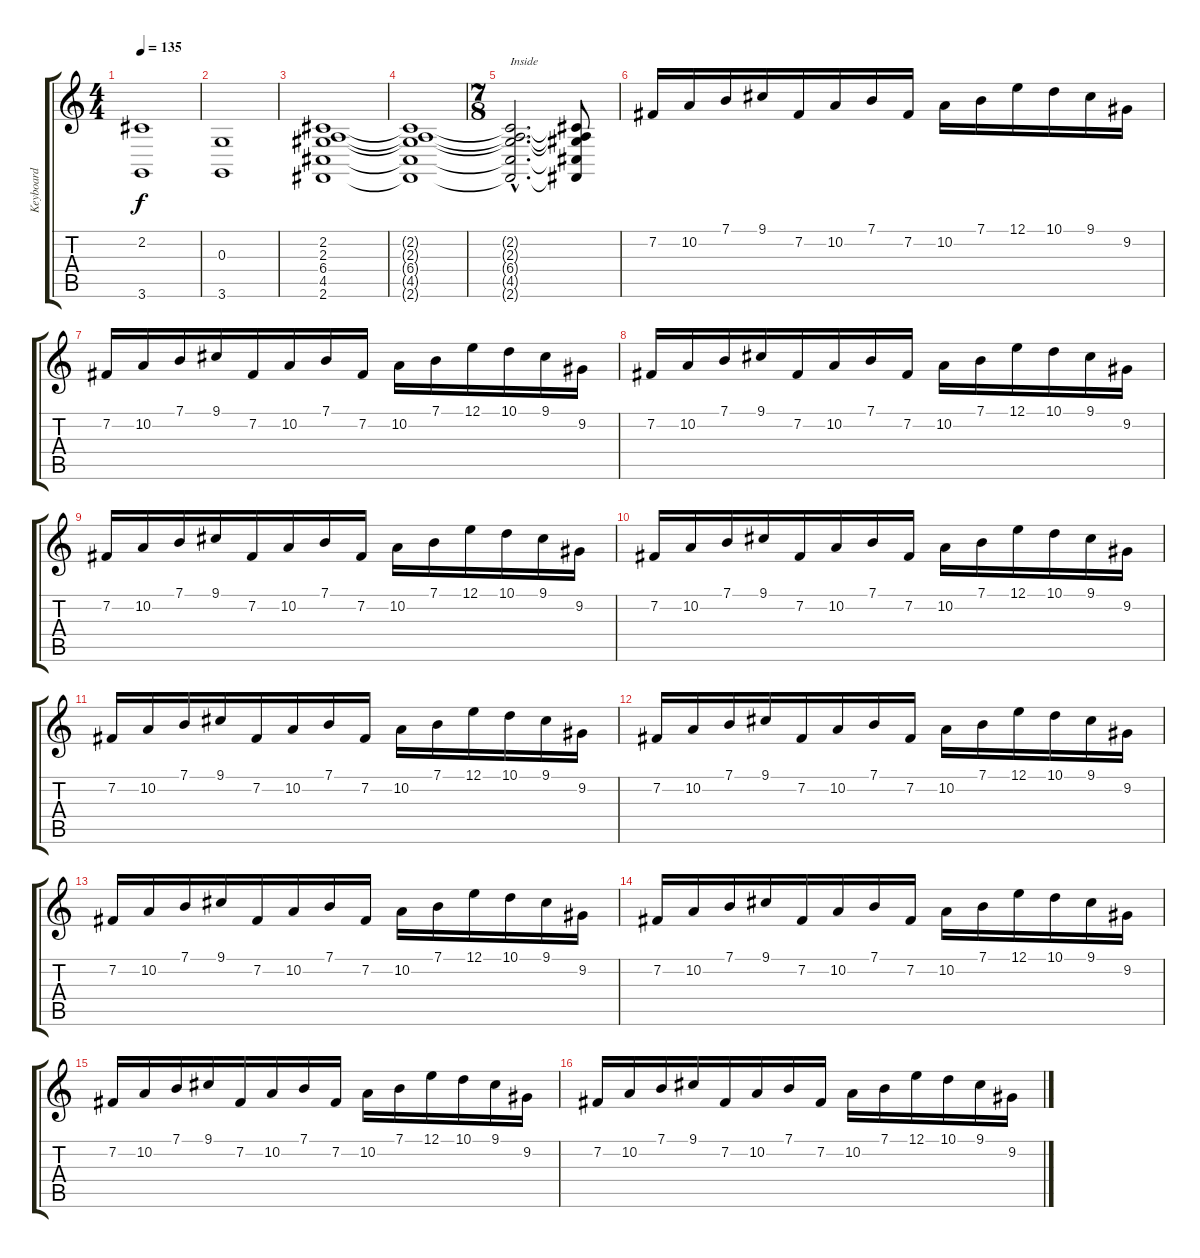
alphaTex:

\track ("Keyboard" "Keyboard") {instrument fx7echoes}
\staff {score tabs}
\tuning (E4 B3 G3 D3 A2 E2) {hide}
\ts (4 4)
\tempo 135
\clef g2
\ks c
(2.2 3.6).1{dy f} |
(0.3 3.6).1 |
(2.2 2.3 6.4 4.5 2.6).1 |
(2.2{t} 2.3{t} 6.4{t} 4.5{t} 2.6{t}).1{volume 7} |
\ts (7 8)
(2.2{hac t} 2.3{hac t} 6.4{hac t} 4.5{hac t} 2.6{hac t}).2{d txt "Inside"} (2.2{t} 2.3{t} 6.4{t} 4.5{t} 2.6{t}).8 |
7.2.16{volume 0 instrument electricgrandpiano} 10.2.16{volume 7} 7.1.16 9.1.16 7.2.16 10.2.16 7.1.16 7.2.16 10.2.16 7.1.16 12.1.16 10.1.16 9.1.16 9.2.16 |
7.2.16{volume 12 instrument electricgrandpiano} 10.2.16 7.1.16 9.1.16 7.2.16 10.2.16 7.1.16 7.2.16 10.2.16 7.1.16 12.1.16 10.1.16 9.1.16 9.2.16 |
7.2.16{volume 13 instrument electricgrandpiano} 10.2.16 7.1.16 9.1.16 7.2.16 10.2.16 7.1.16 7.2.16 10.2.16 7.1.16 12.1.16 10.1.16 9.1.16 9.2.16 |
7.2.16{volume 13 instrument electricgrandpiano} 10.2.16 7.1.16 9.1.16 7.2.16 10.2.16 7.1.16 7.2.16 10.2.16 7.1.16 12.1.16 10.1.16 9.1.16 9.2.16 |
7.2.16{volume 13 instrument electricgrandpiano} 10.2.16 7.1.16 9.1.16 7.2.16 10.2.16 7.1.16 7.2.16 10.2.16 7.1.16 12.1.16 10.1.16 9.1.16 9.2.16 |
7.2.16 10.2.16 7.1.16 9.1.16 7.2.16 10.2.16 7.1.16 7.2.16 10.2.16 7.1.16 12.1.16 10.1.16 9.1.16 9.2.16 |
7.2.16{volume 13 instrument electricgrandpiano} 10.2.16 7.1.16 9.1.16 7.2.16 10.2.16 7.1.16 7.2.16 10.2.16 7.1.16 12.1.16 10.1.16 9.1.16 9.2.16 |
7.2.16 10.2.16 7.1.16 9.1.16 7.2.16 10.2.16 7.1.16 7.2.16 10.2.16 7.1.16 12.1.16 10.1.16 9.1.16 9.2.16 |
7.2.16{volume 13 instrument electricgrandpiano} 10.2.16 7.1.16 9.1.16 7.2.16 10.2.16 7.1.16 7.2.16 10.2.16 7.1.16 12.1.16 10.1.16 9.1.16 9.2.16 |
7.2.16 10.2.16 7.1.16 9.1.16 7.2.16 10.2.16 7.1.16 7.2.16 10.2.16 7.1.16 12.1.16 10.1.16 9.1.16 9.2.16 |
7.2.16 10.2.16 7.1.16 9.1.16 7.2.16 10.2.16 7.1.16 7.2.16 10.2.16 7.1.16 12.1.16 10.1.16 9.1.16 9.2.16
